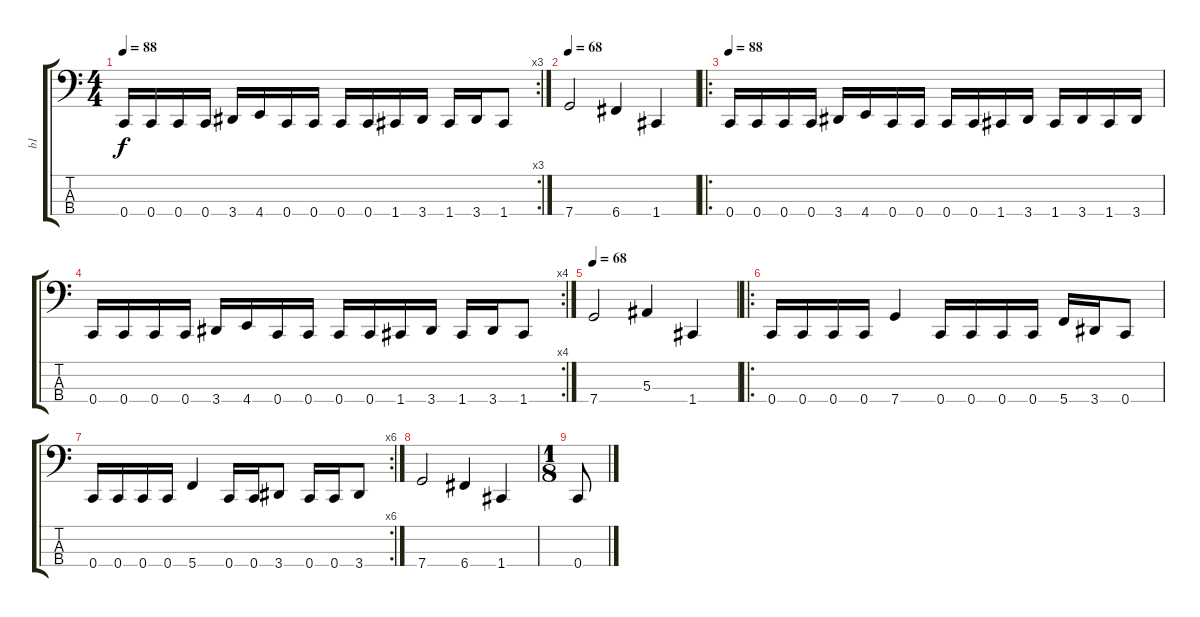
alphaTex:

\track ("b1" "b1") {instrument electricbassfinger}
\staff {score tabs}
\tuning (Eb2 Bb1 F1 C1) {hide}
\rc 3
\ts (4 4)
\tempo 88
\clef f4
\ks c
0.4.16{dy f} 0.4.16 0.4.16 0.4.16 3.4.16 4.4.16 0.4.16 0.4.16 0.4.16 0.4.16 1.4.16 3.4.16 1.4.16 3.4.16 1.4.8 |
\tempo 68
7.4.2 6.4.4 1.4.4 |
\ro
\tempo 88
0.4.16 0.4.16 0.4.16 0.4.16 3.4.16 4.4.16 0.4.16 0.4.16 0.4.16 0.4.16 1.4.16 3.4.16 1.4.16 3.4.16 1.4.16 3.4.16 |
\rc 4
0.4.16 0.4.16 0.4.16 0.4.16 3.4.16 4.4.16 0.4.16 0.4.16 0.4.16 0.4.16 1.4.16 3.4.16 1.4.16 3.4.16 1.4.8 |
\tempo 68
7.4.2 5.3.4 1.4.4 |
\ro
0.4.16 0.4.16 0.4.16 0.4.16 7.4.4 0.4.16 0.4.16 0.4.16 0.4.16 5.4.16 3.4.16 0.4.8 |
\rc 6
0.4.16 0.4.16 0.4.16 0.4.16 5.4.4 0.4.16 0.4.16 3.4.8 0.4.16 0.4.16 3.4.8 |
7.4.2 6.4.4 1.4.4 |
\ts (1 8)
0.4.8
